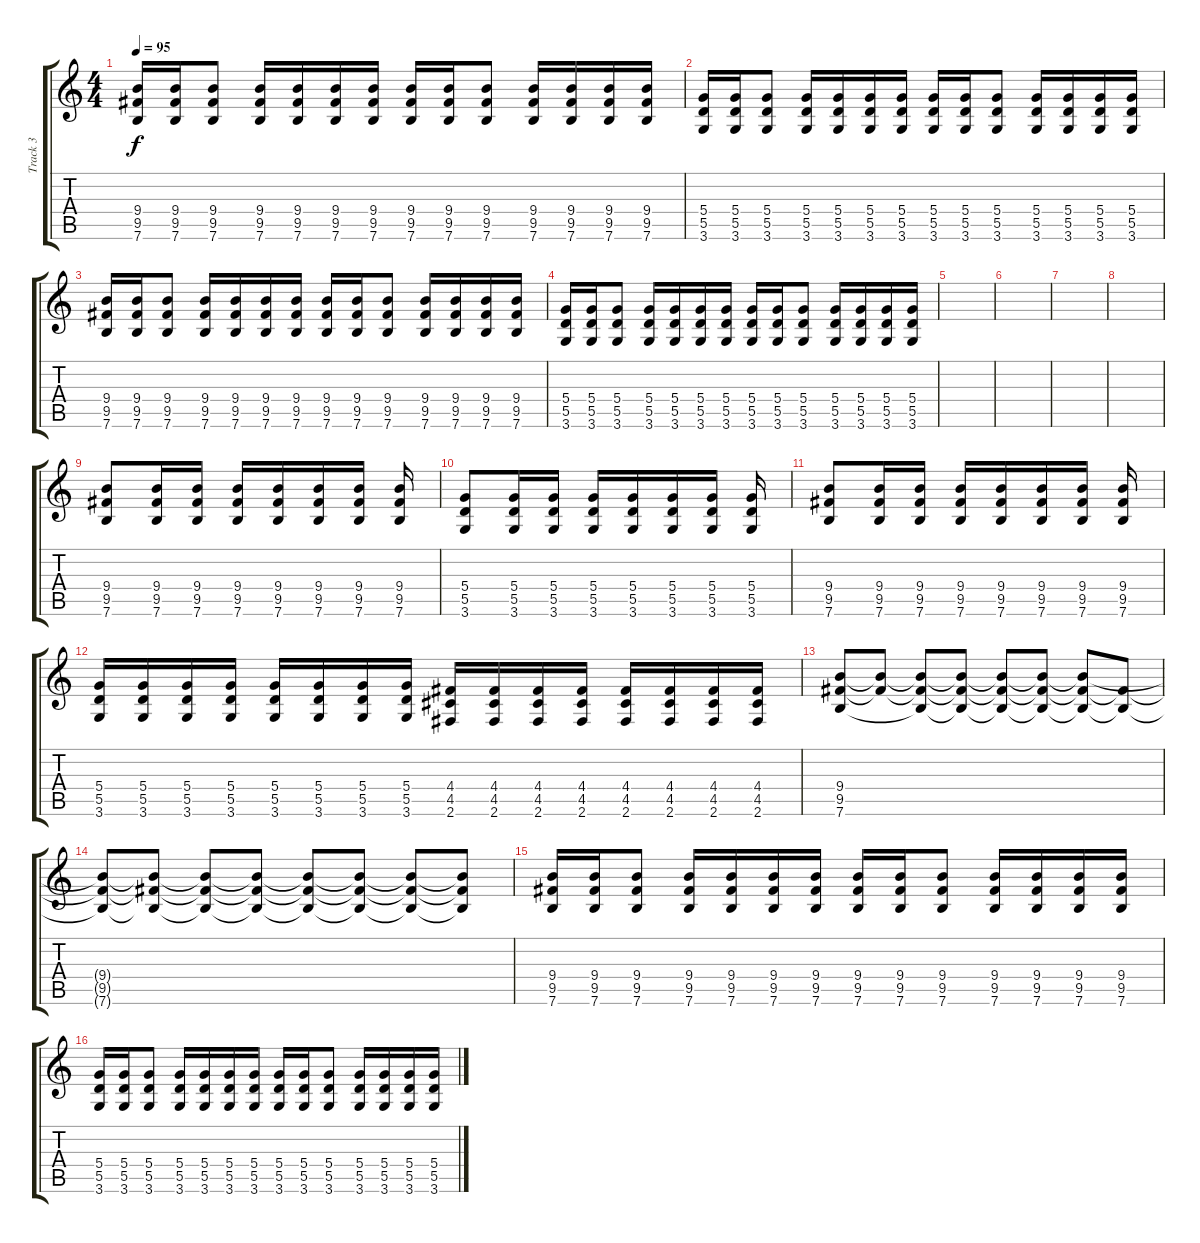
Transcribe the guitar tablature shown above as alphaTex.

\track ("Track 3" "Track 3") {instrument distortionguitar}
\staff {score tabs}
\tuning (E4 B3 G3 D3 A2 E2) {hide}
\ts (4 4)
\tempo 95
\clef g2
\ks c
(9.4 9.5 7.6).16{dy f instrument electricguitarmuted} (9.4 9.5 7.6).16 (9.4 9.5 7.6).8 (9.4 9.5 7.6).16 (9.4 9.5 7.6).16 (9.4 9.5 7.6).16 (9.4 9.5 7.6).16 (9.4 9.5 7.6).16 (9.4 9.5 7.6).16 (9.4 9.5 7.6).8 (9.4 9.5 7.6).16 (9.4 9.5 7.6).16 (9.4 9.5 7.6).16 (9.4 9.5 7.6).16 |
(5.4 5.5 3.6).16 (5.4 5.5 3.6).16 (5.4 5.5 3.6).8 (5.4 5.5 3.6).16 (5.4 5.5 3.6).16 (5.4 5.5 3.6).16 (5.4 5.5 3.6).16 (5.4 5.5 3.6).16 (5.4 5.5 3.6).16 (5.4 5.5 3.6).8 (5.4 5.5 3.6).16 (5.4 5.5 3.6).16 (5.4 5.5 3.6).16 (5.4 5.5 3.6).16 |
(9.4 9.5 7.6).16{instrument electricguitarmuted} (9.4 9.5 7.6).16 (9.4 9.5 7.6).8 (9.4 9.5 7.6).16 (9.4 9.5 7.6).16 (9.4 9.5 7.6).16 (9.4 9.5 7.6).16 (9.4 9.5 7.6).16 (9.4 9.5 7.6).16 (9.4 9.5 7.6).8 (9.4 9.5 7.6).16 (9.4 9.5 7.6).16 (9.4 9.5 7.6).16 (9.4 9.5 7.6).16 |
(5.4 5.5 3.6).16 (5.4 5.5 3.6).16 (5.4 5.5 3.6).8 (5.4 5.5 3.6).16 (5.4 5.5 3.6).16 (5.4 5.5 3.6).16 (5.4 5.5 3.6).16 (5.4 5.5 3.6).16 (5.4 5.5 3.6).16 (5.4 5.5 3.6).8 (5.4 5.5 3.6).16 (5.4 5.5 3.6).16 (5.4 5.5 3.6).16 (5.4 5.5 3.6).16 |
|
|
|
|
(9.4 9.5 7.6).8{instrument distortionguitar} (9.4 9.5 7.6).16 (9.4 9.5 7.6).16 (9.4 9.5 7.6).16 (9.4 9.5 7.6).16 (9.4 9.5 7.6).16 (9.4 9.5 7.6).16 (9.4 9.5 7.6).16 |
(5.4 5.5 3.6).8 (5.4 5.5 3.6).16 (5.4 5.5 3.6).16 (5.4 5.5 3.6).16 (5.4 5.5 3.6).16 (5.4 5.5 3.6).16 (5.4 5.5 3.6).16 (5.4 5.5 3.6).16 |
(9.4 9.5 7.6).8 (9.4 9.5 7.6).16 (9.4 9.5 7.6).16 (9.4 9.5 7.6).16 (9.4 9.5 7.6).16 (9.4 9.5 7.6).16 (9.4 9.5 7.6).16 (9.4 9.5 7.6).16 |
(5.4 5.5 3.6).16 (5.4 5.5 3.6).16 (5.4 5.5 3.6).16 (5.4 5.5 3.6).16 (5.4 5.5 3.6).16 (5.4 5.5 3.6).16 (5.4 5.5 3.6).16 (5.4 5.5 3.6).16 (4.4 4.5 2.6).16 (4.4 4.5 2.6).16 (4.4 4.5 2.6).16 (4.4 4.5 2.6).16 (4.4 4.5 2.6).16 (4.4 4.5 2.6).16 (4.4 4.5 2.6).16 (4.4 4.5 2.6).16 |
(9.4 9.5 7.6).8 (9.4{t} 9.5{t}).8 (9.4{t} 9.5{t} 7.6{t}).8 (9.4{t} 9.5{t} 7.6{t}).8 (9.4{t} 9.5{t} 7.6{t}).8 (9.4{t} 9.5{t} 7.6{t}).8 (9.4{t} 9.5{t} 7.6{t}).8 (9.5{t} 7.6{t}).8 |
(9.4{t} 9.5{t} 7.6{t}).8 (9.4{t} 9.5{t} 7.6{t}).8 (9.4{t} 9.5{t} 7.6{t}).8 (9.4{t} 9.5{t} 7.6{t}).8 (9.4{t} 9.5{t} 7.6{t}).8 (9.4{t} 9.5{t} 7.6{t}).8 (9.4{t} 9.5{t} 7.6{t}).8 (9.4{t} 9.5{t} 7.6{t}).8 |
(9.4 9.5 7.6).16{instrument electricguitarmuted} (9.4 9.5 7.6).16 (9.4 9.5 7.6).8 (9.4 9.5 7.6).16 (9.4 9.5 7.6).16 (9.4 9.5 7.6).16 (9.4 9.5 7.6).16 (9.4 9.5 7.6).16 (9.4 9.5 7.6).16 (9.4 9.5 7.6).8 (9.4 9.5 7.6).16 (9.4 9.5 7.6).16 (9.4 9.5 7.6).16 (9.4 9.5 7.6).16 |
(5.4 5.5 3.6).16 (5.4 5.5 3.6).16 (5.4 5.5 3.6).8 (5.4 5.5 3.6).16 (5.4 5.5 3.6).16 (5.4 5.5 3.6).16 (5.4 5.5 3.6).16 (5.4 5.5 3.6).16 (5.4 5.5 3.6).16 (5.4 5.5 3.6).8 (5.4 5.5 3.6).16 (5.4 5.5 3.6).16 (5.4 5.5 3.6).16 (5.4 5.5 3.6).16
